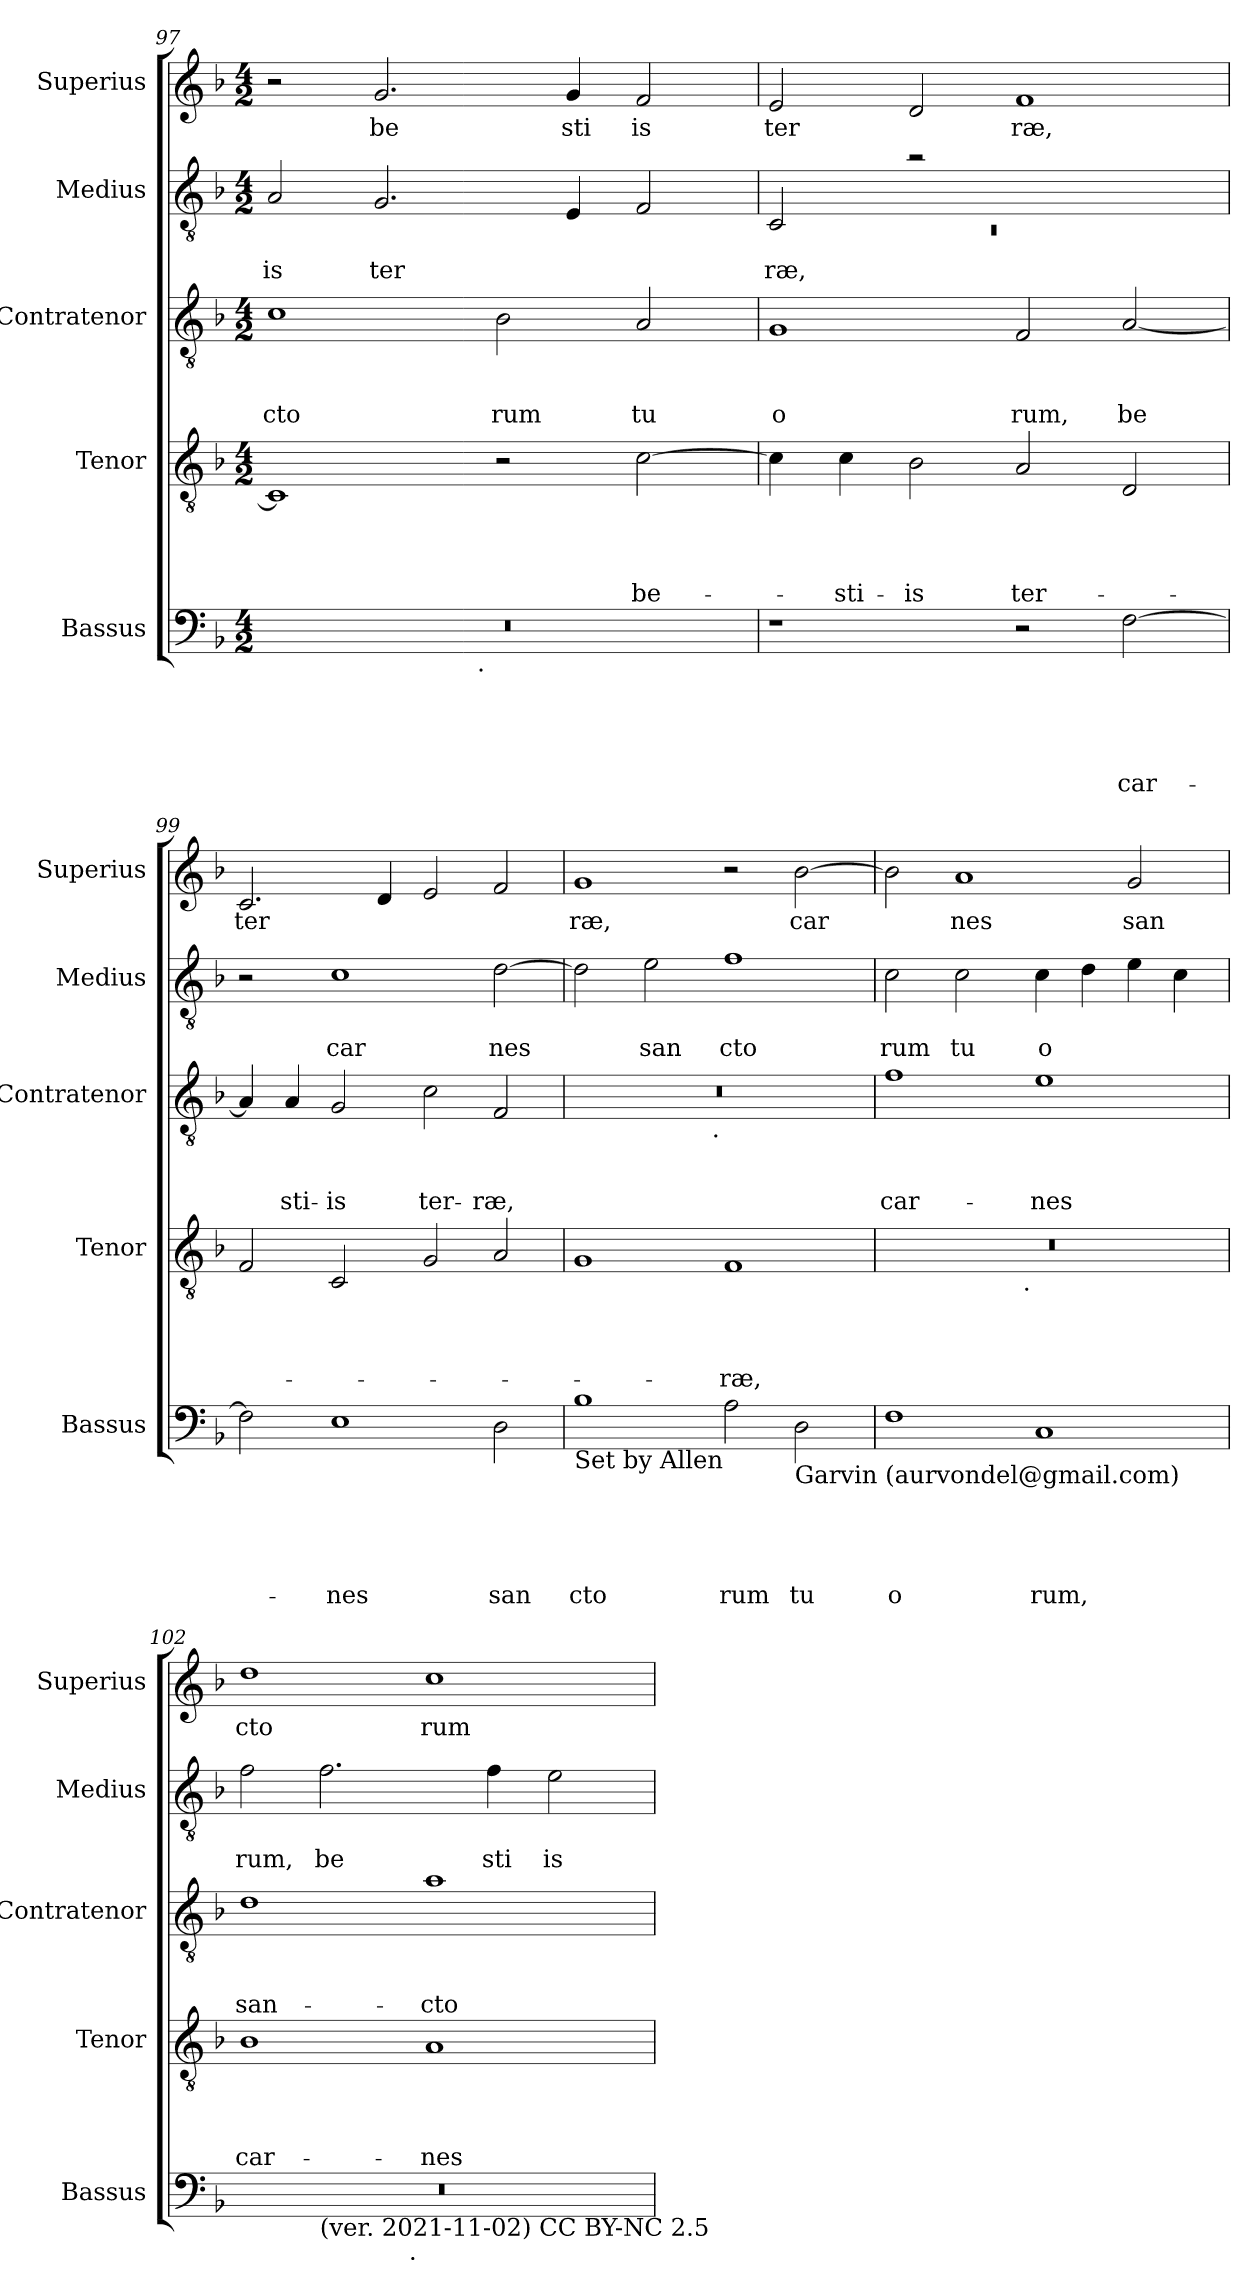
**kern	**text	**text	**text	**text	**text	**kern	**text	**text	**text	**text	**kern	**text	**text	**text	**kern	**text	**text	**kern	**text
*part5	*part5	*part5	*part5	*part5	*part5	*part4	*part4	*part4	*part4	*part4	*part3	*part3	*part3	*part3	*part2	*part2	*part2	*part1	*part1
*staff5	*staff5	*staff5	*staff5	*staff5	*staff5	*staff4	*staff4	*staff4	*staff4	*staff4	*staff3	*staff3	*staff3	*staff3	*staff2	*staff2	*staff2	*staff1	*staff1
*I"Bassus	*	*	*	*	*	*I"Tenor	*	*	*	*	*I"Contratenor	*	*	*	*I"Medius	*	*	*I"Superius	*
*I'Bassus	*	*	*	*	*	*I'Tenor	*	*	*	*	*I'Contratenor	*	*	*	*I'Medius	*	*	*I'Superius	*
*clefF4	*	*	*	*	*	*clefGv2	*	*	*	*	*clefGv2	*	*	*	*clefGv2	*	*	*clefG2	*
*k[b-]	*	*	*	*	*	*k[b-]	*	*	*	*	*k[b-]	*	*	*	*k[b-]	*	*	*k[b-]	*
*F:	*	*	*	*	*	*F:	*	*	*	*	*F:	*	*	*	*F:	*	*	*F:	*
*M4/2	*	*	*	*	*	*M4/2	*	*	*	*	*M4/2	*	*	*	*M4/2	*	*	*M4/2	*
=97	=97	=97	=97	=97	=97	=97	=97	=97	=97	=97	=97	=97	=97	=97	=97	=97	=97	=97	=97
!	!	!	!	!	!	!	!	!	!	!	!	!	!	!LO:LY:b	!	!	!LO:LY:b	!	!
*^	*	*	*	*	*	*	*	*	*	*	*	*	*	*	*	*	*	*	*
0r	2ryy	.	.	.	.	.	1C]	.	.	.	.	1c	.	.	cto	2A/	.	is	2r	.
!	!	!	!	!	!	!	!	!	!	!	!	!	!	!	!	!	!	!LO:LY:b	!	!LO:LY:b
.	4...ryy	.	.	.	.	.	.	.	.	.	.	.	.	.	.	2.G/	.	ter	2.g/	be
!	!LO:TX:b:t=.	!	!	!	!	!	!	!	!	!	!	!	!	!	!	!	!	!	!	!
.	1ryy	.	.	.	.	.	.	.	.	.	.	.	.	.	.	.	.	.	.	.
!	!	!	!	!	!	!	!	!	!	!	!	!	!	!	!LO:LY:b	!	!	!	!	!
.	.	.	.	.	.	.	2r	.	.	.	.	2B-\	.	.	rum	.	.	.	.	.
!	!	!	!	!	!	!	!	!	!	!	!	!	!	!	!	!	!	!	!	!LO:LY:b
.	.	.	.	.	.	.	.	.	.	.	.	.	.	.	.	4E/	.	.	4g/	sti
!	!	!	!	!	!	!	!	!	!	!	!LO:LY:b	!	!	!	!LO:LY:b	!	!	!	!	!LO:LY:b
.	.	.	.	.	.	.	[>2c\	.	.	.	be-	2A/	.	.	tu	2F/	.	.	2f/	is
.	32ryy	.	.	.	.	.	.	.	.	.	.	.	.	.	.	.	.	.	.	.
=98	=98	=98	=98	=98	=98	=98	=98	=98	=98	=98	=98	=98	=98	=98	=98	=98	=98	=98	=98	=98
*	*	*	*	*	*	*	*	*	*	*	*	*	*	*	*	*^	*	*	*	*
!	!	!	!	!	!	!	!	!	!	!	!	!	!	!	!LO:LY:b	!	!LO:N:vis=1	!	!LO:LY:b	!	!LO:LY:b
*v	*v	*	*	*	*	*	*	*	*	*	*	*	*	*	*	*	*	*	*	*	*
1r	.	.	.	.	.	4c\]	.	.	.	.	1G	.	.	o	2C/	0rC	.	ræ,	2e/	ter
!	!	!	!	!	!	!	!	!	!	!LO:LY:b	!	!	!	!	!	!	!	!	!	!
.	.	.	.	.	.	4c\	.	.	.	-sti-	.	.	.	.	.	.	.	.	.	.
!	!	!	!	!	!	!	!	!	!	!LO:LY:b	!	!	!	!	!	!	!	!	!	!
.	.	.	.	.	.	2B-\	.	.	.	-is	.	.	.	.	2ra	.	.	.	2d/	.
!	!	!	!	!	!	!	!	!	!	!LO:LY:b	!	!	!	!LO:LY:b	!	!	!	!	!	!LO:LY:b
2r	.	.	.	.	.	2A/	.	.	.	ter-	2F/	.	.	rum,	1ryy	.	.	.	1f	ræ,
!	!	!	!	!	!LO:LY:b	!	!	!	!	!	!	!	!	!LO:LY:b	!	!	!	!	!	!
[<2F\	.	.	.	.	car-	2D/	.	.	.	.	[<2A/	.	.	be	.	.	.	.	.	.
*	*	*	*	*	*	*	*	*	*	*	*	*	*	*	*v	*v	*	*	*	*
!!LO:LB:g=z
=99	=99	=99	=99	=99	=99	=99	=99	=99	=99	=99	=99	=99	=99	=99	=99	=99	=99	=99	=99
!	!	!	!	!	!	!	!	!	!	!	!	!	!	!	!	!	!	!	!LO:LY:b
2F\]	.	.	.	.	.	2F/	.	.	.	.	4A/]	.	.	.	2r	.	.	2.c/	ter
!	!	!	!	!	!	!	!	!	!	!	!	!	!	!LO:LY:b	!	!	!	!	!
.	.	.	.	.	.	.	.	.	.	.	4A/	.	.	sti-	.	.	.	.	.
!	!	!	!	!	!LO:LY:b	!	!	!	!	!	!	!	!	!LO:LY:b	!	!	!LO:LY:b	!	!
1E	.	.	.	.	-nes	2C/	.	.	.	.	2G/	.	.	-is	1c	.	car	.	.
.	.	.	.	.	.	.	.	.	.	.	.	.	.	.	.	.	.	4d/	.
!	!	!	!	!	!	!	!	!	!	!	!	!	!	!LO:LY:b	!	!	!	!	!
.	.	.	.	.	.	2G/	.	.	.	.	2c\	.	.	ter-	.	.	.	2e/	.
!	!	!	!	!	!LO:LY:b	!	!	!	!	!	!	!	!	!LO:LY:b	!	!	!LO:LY:b	!	!
2D\	.	.	.	.	san	2A/	.	.	.	.	2F/	.	.	-ræ,	[>2d\	.	nes	2f/	.
=100	=100	=100	=100	=100	=100	=100	=100	=100	=100	=100	=100	=100	=100	=100	=100	=100	=100	=100	=100
!LO:TX:b:t=Set by Allen	!	!	!	!	!	!	!	!	!	!	!	!	!	!	!	!	!	!	!
!	!	!	!	!	!LO:LY:b	!	!	!	!	!	!	!	!	!	!	!	!	!	!LO:LY:b
*	*	*	*	*	*	*	*	*	*	*	*^	*	*	*	*	*	*	*	*
1B-	.	.	.	.	cto	1G	.	.	.	.	0r	2ryy	.	.	.	2d\]	.	.	1g	ræ,
!	!	!	!	!	!	!	!	!	!	!	!	!	!	!	!	!	!	!LO:LY:b	!	!
.	.	.	.	.	.	.	.	.	.	.	.	4...ryy	.	.	.	2e\	.	san	.	.
!	!	!	!	!	!	!	!	!	!	!	!	!LO:TX:b:t=.	!	!	!	!	!	!	!	!
.	.	.	.	.	.	.	.	.	.	.	.	1ryy	.	.	.	.	.	.	.	.
!	!	!	!	!	!LO:LY:b	!	!	!	!	!LO:LY:b	!	!	!	!	!	!	!	!LO:LY:b	!	!
2A\	.	.	.	.	rum	1F	.	.	.	-ræ,	.	.	.	.	.	1f	.	cto	2r	.
!LO:TX:b:t=Garvin (aurvondel@gmail.com)	!	!	!	!	!	!	!	!	!	!	!	!	!	!	!	!	!	!	!	!
!	!	!	!	!	!LO:LY:b	!	!	!	!	!	!	!	!	!	!	!	!	!	!	!LO:LY:b
2D\	.	.	.	.	tu	.	.	.	.	.	.	.	.	.	.	.	.	.	[>2b-\	car
.	.	.	.	.	.	.	.	.	.	.	.	32ryy	.	.	.	.	.	.	.	.
=101	=101	=101	=101	=101	=101	=101	=101	=101	=101	=101	=101	=101	=101	=101	=101	=101	=101	=101	=101	=101
!	!	!	!	!	!LO:LY:b	!	!	!	!	!	!	!	!	!	!LO:LY:b	!	!	!LO:LY:b	!	!
*	*	*	*	*	*	*^	*	*	*	*	*v	*v	*	*	*	*	*	*	*	*
1F	.	.	.	.	o	0r	2ryy	.	.	.	.	1f	.	.	car-	2c\	.	rum	2b-\]	.
!	!	!	!	!	!	!	!	!	!	!	!	!	!	!	!	!	!	!LO:LY:b	!	!LO:LY:b
.	.	.	.	.	.	.	4...ryy	.	.	.	.	.	.	.	.	2c\	.	tu	1a	nes
!	!	!	!	!	!	!	!LO:TX:b:t=.	!	!	!	!	!	!	!	!	!	!	!	!	!
.	.	.	.	.	.	.	1ryy	.	.	.	.	.	.	.	.	.	.	.	.	.
!	!	!	!	!	!LO:LY:b	!	!	!	!	!	!	!	!	!	!LO:LY:b	!	!	!LO:LY:b	!	!
1C	.	.	.	.	rum,	.	.	.	.	.	.	1e	.	.	-nes	4c\	.	o	.	.
.	.	.	.	.	.	.	.	.	.	.	.	.	.	.	.	4d\	.	.	.	.
!	!	!	!	!	!	!	!	!	!	!	!	!	!	!	!	!	!	!	!	!LO:LY:b
.	.	.	.	.	.	.	.	.	.	.	.	.	.	.	.	4e\	.	.	2g/	san
.	.	.	.	.	.	.	.	.	.	.	.	.	.	.	.	4c\	.	.	.	.
.	.	.	.	.	.	.	32ryy	.	.	.	.	.	.	.	.	.	.	.	.	.
=102	=102	=102	=102	=102	=102	=102	=102	=102	=102	=102	=102	=102	=102	=102	=102	=102	=102	=102	=102	=102
!	!	!	!	!	!	!	!	!	!	!	!LO:LY:b	!	!	!	!LO:LY:b	!	!	!LO:LY:b	!	!LO:LY:b
*^	*	*	*	*	*	*	*	*	*	*	*	*	*	*	*	*	*	*	*	*
*	*^	*	*	*	*	*	*v	*v	*	*	*	*	*	*	*	*	*	*	*	*	*
0r	2ryy	2ryy	.	.	.	.	.	1B-	.	.	.	car-	1d	.	.	san-	2f\	.	rum,	1dd	cto
!	!LO:TX:b:t=(ver. 2021-11-02) CC BY-NC 2.5	!	!	!	!	!	!	!	!	!	!	!	!	!	!	!	!	!	!	!	!
!	!	!	!	!	!	!	!	!	!	!	!	!	!	!	!	!	!	!	!LO:LY:b	!	!
.	1.ryy	4...ryy	.	.	.	.	.	.	.	.	.	.	.	.	.	.	2.f\	.	be	.	.
!	!	!LO:TX:b:t=.	!	!	!	!	!	!	!	!	!	!	!	!	!	!	!	!	!	!	!
.	.	1ryy	.	.	.	.	.	.	.	.	.	.	.	.	.	.	.	.	.	.	.
!	!	!	!	!	!	!	!	!	!	!	!	!LO:LY:b	!	!	!	!LO:LY:b	!	!	!	!	!LO:LY:b
.	.	.	.	.	.	.	.	1A	.	.	.	-nes	1a	.	.	-cto-	.	.	.	1cc	rum
!	!	!	!	!	!	!	!	!	!	!	!	!	!	!	!	!	!	!	!LO:LY:b	!	!
.	.	.	.	.	.	.	.	.	.	.	.	.	.	.	.	.	4f\	.	sti	.	.
!	!	!	!	!	!	!	!	!	!	!	!	!	!	!	!	!	!	!	!LO:LY:b	!	!
.	.	.	.	.	.	.	.	.	.	.	.	.	.	.	.	.	2e\	.	is	.	.
.	.	32ryy	.	.	.	.	.	.	.	.	.	.	.	.	.	.	.	.	.	.	.
*v	*v	*v	*	*	*	*	*	*	*	*	*	*	*	*	*	*	*	*	*	*	*
=	=	=	=	=	=	=	=	=	=	=	=	=	=	=	=	=	=	=	=
*-	*-	*-	*-	*-	*-	*-	*-	*-	*-	*-	*-	*-	*-	*-	*-	*-	*-	*-	*-
